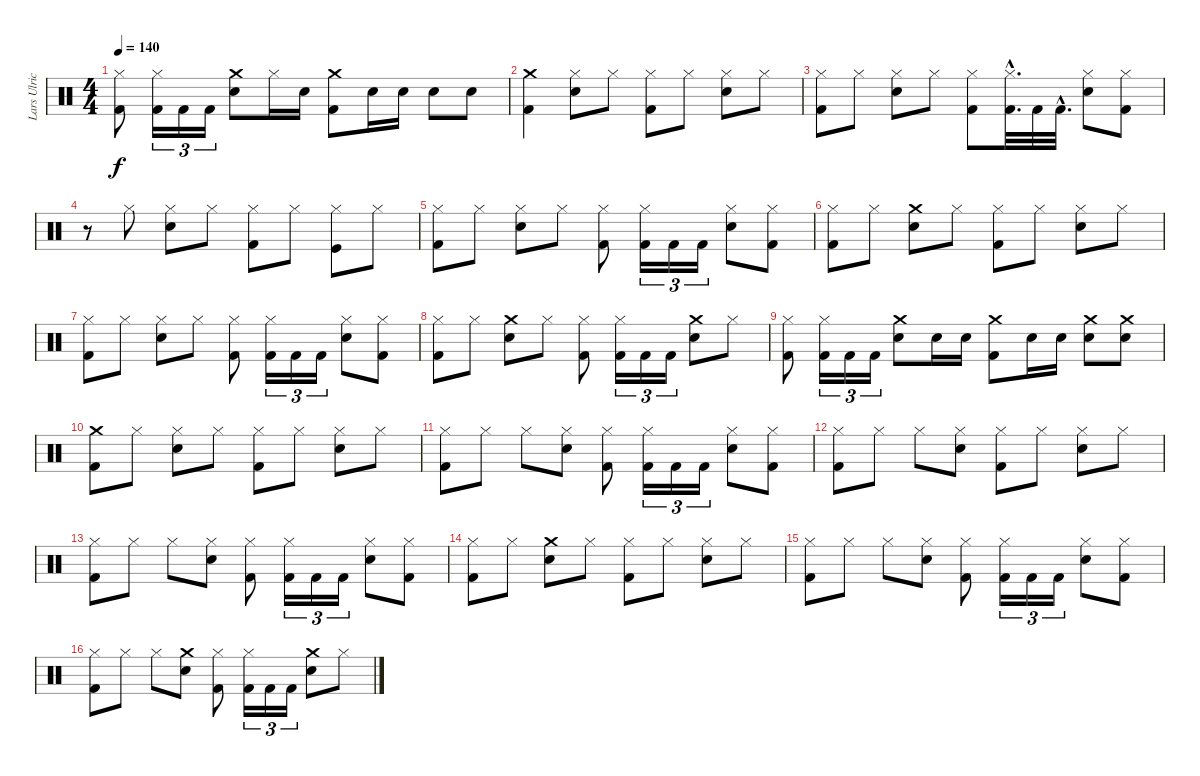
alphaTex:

\track ("Lars Ulrich" "Lars Ulric") {instrument percussion}
\staff {score}
\articulation defaults
\ts (4 4)
\tempo 140
\clef neutral
\ks c
("Hi-Hat (closed)" "Kick (hit) 2").8{dy f} ("Hi-Hat (closed)" "Kick (hit) 2").16{tu (3 2)} "Kick (hit) 2".16{tu (3 2)} "Kick (hit) 2".16{tu (3 2)} ("Snare (hit) 2" "Crash medium (hit)").8 "Hi-Hat (closed)".16 "Snare (hit) 2".16 ("Kick (hit) 2" "Crash medium (hit)").8 "Snare (hit) 2".16 "Snare (hit) 2".16 "Snare (hit) 2".8 "Snare (hit) 2".8 |
("Kick (hit) 2" "Crash medium (hit)").4 ("Snare (hit) 2" "Hi-Hat (closed)").8 "Hi-Hat (closed)".8 ("Hi-Hat (closed)" "Kick (hit) 2").8 "Hi-Hat (closed)".8 ("Snare (hit) 2" "Hi-Hat (closed)").8 "Hi-Hat (closed)".8 |
("Hi-Hat (closed)" "Kick (hit) 2").8 "Hi-Hat (closed)".8 ("Snare (hit) 2" "Hi-Hat (closed)").8 "Hi-Hat (closed)".8 ("Kick (hit) 2" "Hi-Hat (closed)").8 ("Kick (hit) 2"{hac} "Hi-Hat (closed)"{hac}).32{d} "Kick (hit) 2".32 "Kick (hit) 2"{hac}.32{d} ("Snare (hit) 2" "Hi-Hat (closed)").8 ("Kick (hit) 2" "Hi-Hat (closed)").8 |
r.8 "Hi-Hat (closed)".8 ("Snare (hit) 2" "Hi-Hat (closed)").8 "Hi-Hat (closed)".8 ("Kick (hit) 2" "Hi-Hat (closed)").8 "Hi-Hat (closed)".8 ("Kick (hit)" "Hi-Hat (closed)").8 "Hi-Hat (closed)".8 |
("Hi-Hat (closed)" "Kick (hit) 2").8 "Hi-Hat (closed)".8 ("Snare (hit) 2" "Hi-Hat (closed)").8 "Hi-Hat (closed)".8 ("Kick (hit) 2" "Hi-Hat (closed)").8 ("Kick (hit) 2" "Hi-Hat (closed)").16{tu (3 2)} "Kick (hit) 2".16{tu (3 2)} "Kick (hit) 2".16{tu (3 2)} ("Snare (hit) 2" "Hi-Hat (closed)").8 ("Kick (hit) 2" "Hi-Hat (closed)").8 |
("Hi-Hat (closed)" "Kick (hit) 2").8 "Hi-Hat (closed)".8 ("Crash medium (hit)" "Snare (hit) 2").8 "Hi-Hat (closed)".8 ("Hi-Hat (closed)" "Kick (hit) 2").8 "Hi-Hat (closed)".8 ("Snare (hit) 2" "Hi-Hat (closed)").8 "Hi-Hat (closed)".8 |
("Hi-Hat (closed)" "Kick (hit) 2").8 "Hi-Hat (closed)".8 ("Snare (hit) 2" "Hi-Hat (closed)").8 "Hi-Hat (closed)".8 ("Kick (hit) 2" "Hi-Hat (closed)").8 ("Kick (hit) 2" "Hi-Hat (closed)").16{tu (3 2)} "Kick (hit) 2".16{tu (3 2)} "Kick (hit) 2".16{tu (3 2)} ("Snare (hit) 2" "Hi-Hat (closed)").8 ("Kick (hit) 2" "Hi-Hat (closed)").8 |
("Kick (hit) 2" "Hi-Hat (closed)").8 "Hi-Hat (closed)".8 ("Snare (hit) 2" "Crash medium (hit)").8 "Hi-Hat (closed)".8 ("Kick (hit) 2" "Hi-Hat (closed)").8 ("Kick (hit) 2" "Hi-Hat (closed)").16{tu (3 2)} "Kick (hit) 2".16{tu (3 2)} "Kick (hit) 2".16{tu (3 2)} ("Crash medium (hit)" "Snare (hit) 2").8 "Hi-Hat (closed)".8 |
("Hi-Hat (closed)" "Kick (hit) 2").8 ("Hi-Hat (closed)" "Kick (hit) 2").16{tu (3 2)} "Kick (hit) 2".16{tu (3 2)} "Kick (hit) 2".16{tu (3 2)} ("Snare (hit) 2" "Crash medium (hit)").8 "Snare (hit) 2".16 "Snare (hit) 2".16 ("Kick (hit) 2" "Crash medium (hit)").8 "Snare (hit) 2".16 "Snare (hit) 2".16 ("Crash medium (hit)" "Snare (hit) 2").8 ("Crash medium (hit)" "Snare (hit) 2").8 |
("Kick (hit) 2" "Crash medium (hit)").8 "Hi-Hat (closed)".8 ("Snare (hit) 2" "Hi-Hat (closed)").8 "Hi-Hat (closed)".8 ("Kick (hit) 2" "Hi-Hat (closed)").8 "Hi-Hat (closed)".8 ("Snare (hit) 2" "Hi-Hat (closed)").8 "Hi-Hat (closed)".8 |
("Kick (hit) 2" "Hi-Hat (closed)").8 "Hi-Hat (closed)".8 "Hi-Hat (closed)".8 ("Snare (hit) 2" "Hi-Hat (closed)").8 ("Kick (hit) 2" "Hi-Hat (closed)").8 ("Kick (hit) 2" "Hi-Hat (closed)").16{tu (3 2)} "Kick (hit) 2".16{tu (3 2)} "Kick (hit) 2".16{tu (3 2)} ("Snare (hit) 2" "Hi-Hat (closed)").8 ("Kick (hit) 2" "Hi-Hat (closed)").8 |
("Hi-Hat (closed)" "Kick (hit) 2").8 "Hi-Hat (closed)".8 "Hi-Hat (closed)".8 ("Snare (hit) 2" "Hi-Hat (closed)").8 ("Hi-Hat (closed)" "Kick (hit) 2").8 "Hi-Hat (closed)".8 ("Snare (hit) 2" "Hi-Hat (closed)").8 "Hi-Hat (closed)".8 |
("Kick (hit) 2" "Hi-Hat (closed)").8 "Hi-Hat (closed)".8 "Hi-Hat (closed)".8 ("Snare (hit) 2" "Hi-Hat (closed)").8 ("Kick (hit) 2" "Hi-Hat (closed)").8 ("Kick (hit) 2" "Hi-Hat (closed)").16{tu (3 2)} "Kick (hit) 2".16{tu (3 2)} "Kick (hit) 2".16{tu (3 2)} ("Snare (hit) 2" "Hi-Hat (closed)").8 ("Kick (hit) 2" "Hi-Hat (closed)").8 |
("Hi-Hat (closed)" "Kick (hit) 2").8 "Hi-Hat (closed)".8 ("Crash medium (hit)" "Snare (hit) 2").8 "Hi-Hat (closed)".8 ("Hi-Hat (closed)" "Kick (hit) 2").8 "Hi-Hat (closed)".8 ("Snare (hit) 2" "Hi-Hat (closed)").8 "Hi-Hat (closed)".8 |
("Kick (hit) 2" "Hi-Hat (closed)").8 "Hi-Hat (closed)".8 "Hi-Hat (closed)".8 ("Snare (hit) 2" "Hi-Hat (closed)").8 ("Kick (hit) 2" "Hi-Hat (closed)").8 ("Kick (hit) 2" "Hi-Hat (closed)").16{tu (3 2)} "Kick (hit) 2".16{tu (3 2)} "Kick (hit) 2".16{tu (3 2)} ("Snare (hit) 2" "Hi-Hat (closed)").8 ("Kick (hit) 2" "Hi-Hat (closed)").8 |
("Kick (hit) 2" "Hi-Hat (closed)").8 "Hi-Hat (closed)".8 "Hi-Hat (closed)".8 ("Crash medium (hit)" "Snare (hit) 2").8 ("Kick (hit) 2" "Hi-Hat (closed)").8 ("Kick (hit) 2" "Hi-Hat (closed)").16{tu (3 2)} "Kick (hit) 2".16{tu (3 2)} "Kick (hit) 2".16{tu (3 2)} ("Crash medium (hit)" "Snare (hit) 2").8 "Hi-Hat (closed)".8
